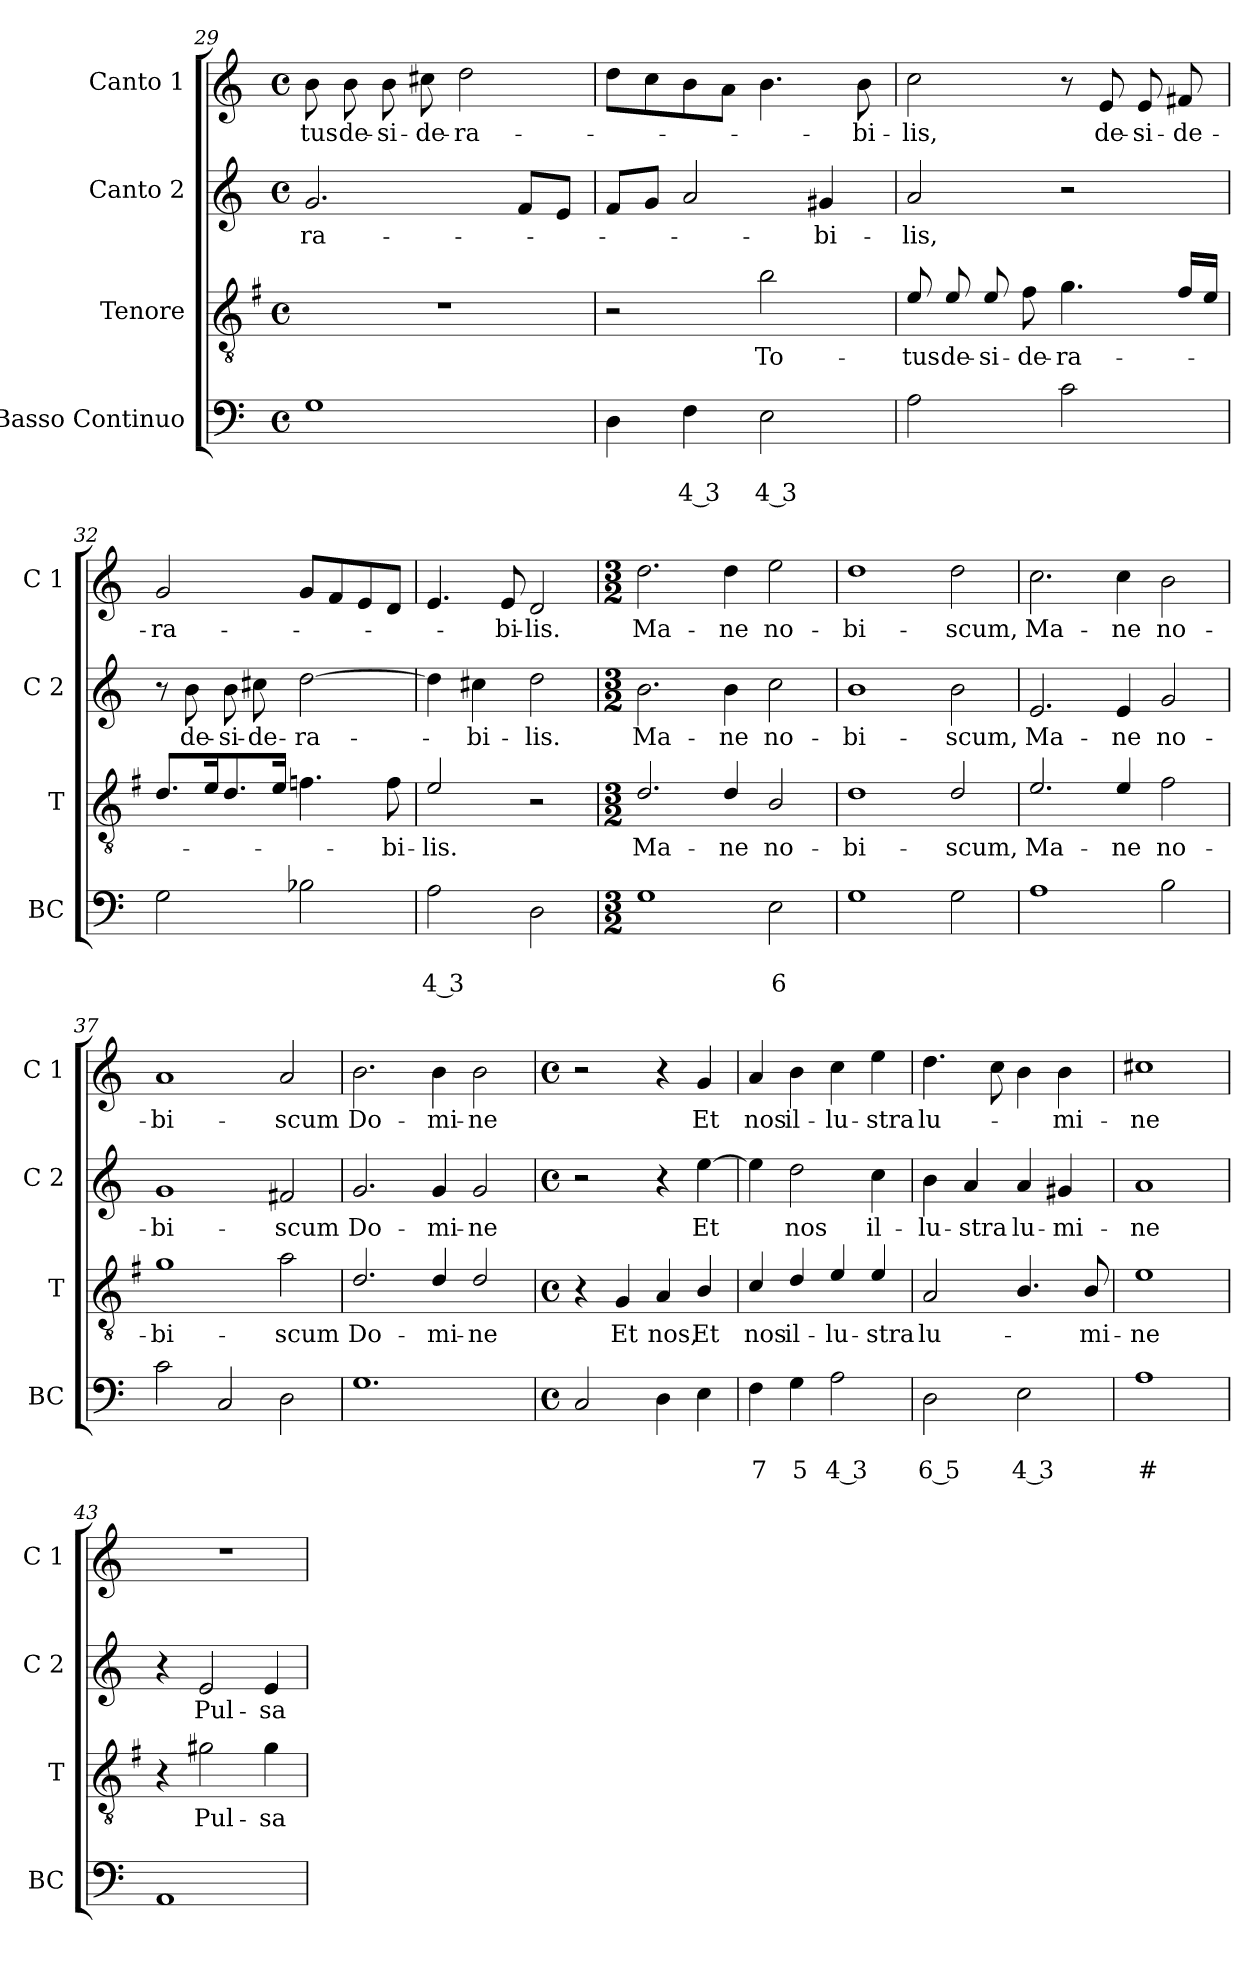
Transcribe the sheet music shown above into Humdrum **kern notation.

**kern	**text	**text	**kern	**text	**kern	**text	**kern	**text
*part4	*part4	*part4	*part3	*part3	*part2	*part2	*part1	*part1
*staff4	*staff4	*staff4	*staff3	*staff3	*staff2	*staff2	*staff1	*staff1
*I"Basso Continuo	*	*	*I"Tenore	*	*I"Canto 2	*	*I"Canto 1	*
*I'BC	*	*	*I'T	*	*I'C 2	*	*I'C 1	*
*clefF4	*	*	*clefGv2	*	*clefG2	*	*clefG2	*
*	*	*	*ITrd4c7	*	*	*	*	*
*k[]	*	*	*k[]	*	*k[]	*	*k[]	*
*C:	*	*	*C:	*	*C:	*	*C:	*
*M4/4	*	*	*M4/4	*	*M4/4	*	*M4/4	*
*met(c)	*	*	*met(c)	*	*met(c)	*	*met(c)	*
=29	=29	=29	=29	=29	=29	=29	=29	=29
!	!	!	!	!	!	!LO:LY:b	!	!LO:LY:b
1G	.	.	1r	.	2.g/	-ra-	8b\	-tus
!	!	!	!	!	!	!	!	!LO:LY:b
.	.	.	.	.	.	.	8b\	de-
!	!	!	!	!	!	!	!	!LO:LY:b
.	.	.	.	.	.	.	8b\	-si-
!	!	!	!	!	!	!	!	!LO:LY:b
.	.	.	.	.	.	.	8cc#X\	-de-
!	!	!	!	!	!	!	!	!LO:LY:b
.	.	.	.	.	.	.	2dd\	-ra-
.	.	.	.	.	8f/L	.	.	.
.	.	.	.	.	8e/J	.	.	.
=30	=30	=30	=30	=30	=30	=30	=30	=30
4D\	.	.	2r	.	8f/L	.	8dd\L	.
.	.	.	.	.	8g/J	.	8cc\	.
!	!	!LO:LY:b	!	!	!	!	!	!
4F\	.	4 3	.	.	2a/	.	8b\	.
.	.	.	.	.	.	.	8a\J	.
!	!	!LO:LY:b	!	!LO:LY:b	!	!	!	!
2E\	.	4 3	2e\	To-	.	.	4.b\	.
!	!	!	!	!	!	!LO:LY:b	!	!
.	.	.	.	.	4g#X/	-bi-	.	.
!	!	!	!	!	!	!	!	!LO:LY:b
.	.	.	.	.	.	.	8b\	-bi-
!!LO:LB:g=z
=31	=31	=31	=31	=31	=31	=31	=31	=31
!	!	!	!	!LO:LY:b	!	!LO:LY:b	!	!LO:LY:b
2A\	.	.	8A/	-tus	2a/	-lis,	2cc\	-lis,
!	!	!	!	!LO:LY:b	!	!	!	!
.	.	.	8A/	de-	.	.	.	.
!	!	!	!	!LO:LY:b	!	!	!	!
.	.	.	8A/	-si-	.	.	.	.
!	!	!	!	!LO:LY:b	!	!	!	!
.	.	.	8B\	-de-	.	.	.	.
!	!	!	!	!LO:LY:b	!	!	!	!
2c\	.	.	4.c\	-ra-	2r	.	8r	.
!	!	!	!	!	!	!	!	!LO:LY:b
.	.	.	.	.	.	.	8e/	de-
!	!	!	!	!	!	!	!	!LO:LY:b
.	.	.	.	.	.	.	8e/	-si-
!	!	!	!	!	!	!	!	!LO:LY:b
.	.	.	16B/LL	.	.	.	8f#X/	-de-
.	.	.	16A/JJ	.	.	.	.	.
=32	=32	=32	=32	=32	=32	=32	=32	=32
!	!	!	!	!	!	!	!	!LO:LY:b
2G\	.	.	8.G/L	.	8r	.	2g/	-ra-
!	!	!	!	!	!	!LO:LY:b	!	!
.	.	.	.	.	8b\	de-	.	.
.	.	.	16A/k	.	.	.	.	.
!	!	!	!	!	!	!LO:LY:b	!	!
.	.	.	8.G/	.	8b\	-si-	.	.
!	!	!	!	!	!	!LO:LY:b	!	!
.	.	.	.	.	8cc#X\	-de-	.	.
.	.	.	16A/Jk	.	.	.	.	.
!	!	!	!	!	!	!LO:LY:b	!	!
2B-X\	.	.	4.B-X\	.	[2dd\	-ra-	8g/L	.
.	.	.	.	.	.	.	8f/	.
.	.	.	.	.	.	.	8e/	.
!	!	!	!	!LO:LY:b	!	!	!	!
.	.	.	8B-\	-bi-	.	.	8d/J	.
=33	=33	=33	=33	=33	=33	=33	=33	=33
!	!	!LO:LY:b	!	!LO:LY:b	!	!	!	!
2A\	.	4 3	2A/	-lis.	4dd\]	.	4.e/	.
!	!	!	!	!	!	!LO:LY:b	!	!
.	.	.	.	.	4cc#X\	-bi-	.	.
!	!	!	!	!	!	!	!	!LO:LY:b
.	.	.	.	.	.	.	8e/	-bi-
!	!	!	!	!	!	!LO:LY:b	!	!LO:LY:b
2D\	.	.	2r	.	2dd\	-lis.	2d/	-lis.
=34	=34	=34	=34	=34	=34	=34	=34	=34
*M3/2	*	*	*M3/2	*	*M3/2	*	*M3/2	*
!	!	!	!	!LO:LY:b	!	!LO:LY:b	!	!LO:LY:b
1G	.	.	2.G/	Ma-	2.b\	Ma-	2.dd\	Ma-
!	!	!	!	!LO:LY:b	!	!LO:LY:b	!	!LO:LY:b
.	.	.	4G/	-ne	4b\	-ne	4dd\	-ne
!	!	!LO:LY:b	!	!LO:LY:b	!	!LO:LY:b	!	!LO:LY:b
2E\	.	6	2E/	no-	2cc\	no-	2ee\	no-
=35	=35	=35	=35	=35	=35	=35	=35	=35
!	!	!	!	!LO:LY:b	!	!LO:LY:b	!	!LO:LY:b
1G	.	.	1G	-bi-	1b	-bi-	1dd	-bi-
!	!	!	!	!LO:LY:b	!	!LO:LY:b	!	!LO:LY:b
2G\	.	.	2G/	-scum,	2b\	-scum,	2dd\	-scum,
!!LO:PB:g=z
=36	=36	=36	=36	=36	=36	=36	=36	=36
!	!	!	!	!LO:LY:b	!	!LO:LY:b	!	!LO:LY:b
1A	.	.	2.A/	Ma-	2.e/	Ma-	2.cc\	Ma-
!	!	!	!	!LO:LY:b	!	!LO:LY:b	!	!LO:LY:b
.	.	.	4A/	-ne	4e/	-ne	4cc\	-ne
!	!	!	!	!LO:LY:b	!	!LO:LY:b	!	!LO:LY:b
2B\	.	.	2B\	no-	2g/	no-	2b\	no-
=37	=37	=37	=37	=37	=37	=37	=37	=37
!	!	!	!	!LO:LY:b	!	!LO:LY:b	!	!LO:LY:b
2c\	.	.	1c	-bi-	1g	-bi-	1a	-bi-
2C/	.	.	.	.	.	.	.	.
!	!	!	!	!LO:LY:b	!	!LO:LY:b	!	!LO:LY:b
2D\	.	.	2d\	-scum	2f#X/	-scum	2a/	-scum
=38	=38	=38	=38	=38	=38	=38	=38	=38
!	!	!	!	!LO:LY:b	!	!LO:LY:b	!	!LO:LY:b
1.G	.	.	2.G/	Do-	2.g/	Do-	2.b\	Do-
!	!	!	!	!LO:LY:b	!	!LO:LY:b	!	!LO:LY:b
.	.	.	4G/	-mi-	4g/	-mi-	4b\	-mi-
!	!	!	!	!LO:LY:b	!	!LO:LY:b	!	!LO:LY:b
.	.	.	2G/	-ne	2g/	-ne	2b\	-ne
=39	=39	=39	=39	=39	=39	=39	=39	=39
*M4/4	*	*	*M4/4	*	*M4/4	*	*M4/4	*
*met(c)	*	*	*met(c)	*	*met(c)	*	*met(c)	*
2C/	.	.	4r	.	2r	.	2r	.
!	!	!	!	!LO:LY:b	!	!	!	!
.	.	.	4C/	Et	.	.	.	.
!	!	!	!	!LO:LY:b	!	!	!	!
4D\	.	.	4D/	nos,	4r	.	4r	.
!	!	!	!	!LO:LY:b	!	!LO:LY:b	!	!LO:LY:b
4E\	.	.	4E/	Et	[4ee\	Et	4g/	Et
=40	=40	=40	=40	=40	=40	=40	=40	=40
!	!	!LO:LY:b	!	!LO:LY:b	!	!	!	!LO:LY:b
4F\	.	7	4F/	nos	4ee\]	.	4a/	nos
!	!	!LO:LY:b	!	!LO:LY:b	!	!LO:LY:b	!	!LO:LY:b
4G\	.	5	4G/	il-	2dd\	nos	4b\	il-
!	!	!LO:LY:b	!	!LO:LY:b	!	!	!	!LO:LY:b
2A\	.	4 3	4A/	-lu-	.	.	4cc\	-lu-
!	!	!	!	!LO:LY:b	!	!LO:LY:b	!	!LO:LY:b
.	.	.	4A/	-stra	4cc\	il-	4ee\	-stra
=41	=41	=41	=41	=41	=41	=41	=41	=41
!	!	!LO:LY:b	!	!LO:LY:b	!	!LO:LY:b	!	!LO:LY:b
2D\	.	6 5	2D/	lu-	4b\	-lu-	4.dd\	lu-
!	!	!	!	!	!	!LO:LY:b	!	!
.	.	.	.	.	4a/	-stra	.	.
.	.	.	.	.	.	.	8cc\	.
!	!	!LO:LY:b	!	!	!	!LO:LY:b	!	!
2E\	.	4 3	4.E/	.	4a/	lu-	4b\	.
!	!	!	!	!	!	!LO:LY:b	!	!LO:LY:b
.	.	.	.	.	4g#X/	-mi-	4b\	-mi-
!	!	!	!	!LO:LY:b	!	!	!	!
.	.	.	8E/	-mi-	.	.	.	.
!!LO:LB:g=z
=42	=42	=42	=42	=42	=42	=42	=42	=42
!	!	!LO:LY:b	!	!LO:LY:b	!	!LO:LY:b	!	!LO:LY:b
1A	.	#	1A	-ne	1a	-ne	1cc#X	-ne
=43	=43	=43	=43	=43	=43	=43	=43	=43
1AA	.	.	4r	.	4r	.	1r	.
!	!	!	!	!LO:LY:b	!	!LO:LY:b	!	!
.	.	.	2c#X\	Pul-	2e/	Pul-	.	.
!	!	!	!	!LO:LY:b	!	!LO:LY:b	!	!
.	.	.	4c#\	-sa	4e/	-sa	.	.
=	=	=	=	=	=	=	=	=
*-	*-	*-	*-	*-	*-	*-	*-	*-
